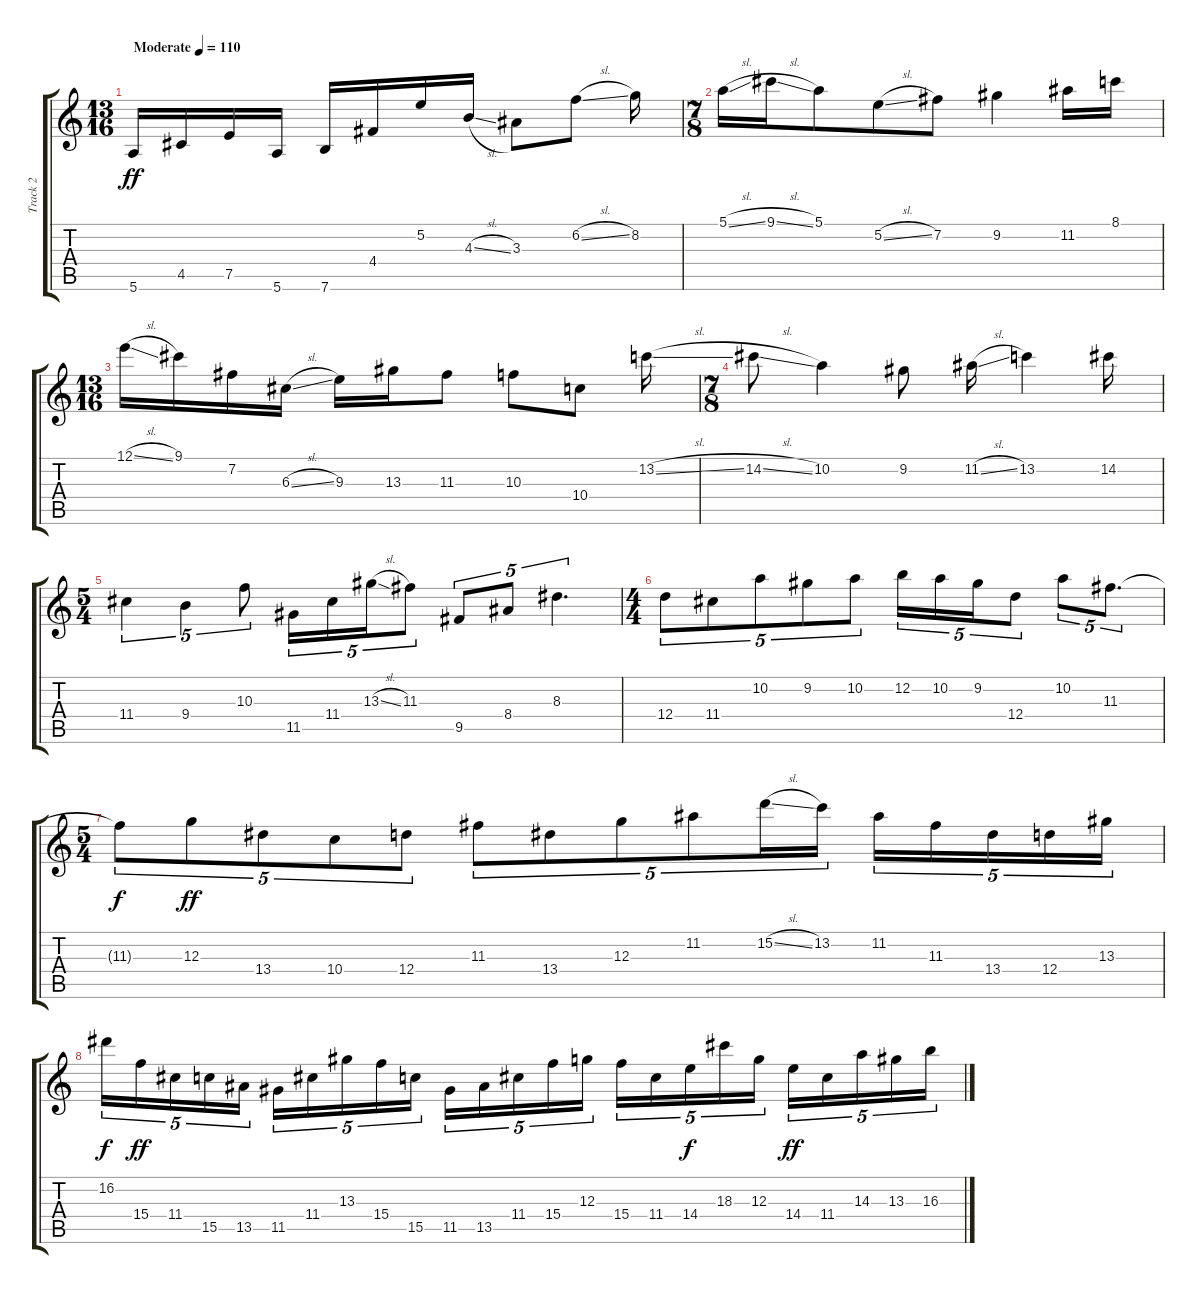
\track ("Track 2" "Track 2") {instrument distortionguitar}
\staff {score tabs}
\tuning (E4 B3 G3 D3 A2 E2) {hide}
\ts (13 16)
\tempo (110 "Moderate")
\clef g2
\ks c
5.6.16{dy ff instrument distortionguitar} 4.5.16 7.5.16 5.6.16 7.6.16 4.4.16 5.2.16 4.3{sl}.16 3.3.8 6.2{sl}.8 8.2.16 |
\ts (7 8)
5.1{sl}.16 9.1{sl}.16 5.1.8 5.2{sl}.8 7.2.8 9.2.4 11.2.16 8.1.16 |
\ts (13 16)
12.1{sl}.16 9.1.16 7.2.16 6.3{sl}.16 9.3.16 13.3.16 11.3.8 10.3.8 10.4.8 13.2{sl}.16 |
\ts (7 8)
14.2{sl}.8 10.2.4 9.2.8 11.2{sl}.16 13.2.4 14.2.16 |
\ts (5 4)
11.4.4{tu (5 4)} 9.4.4{tu (5 4)} 10.3.8{tu (5 4)} 11.5.16{tu (5 4)} 11.4.16{tu (5 4)} 13.3{sl}.16{tu (5 4)} 11.3.8{tu (5 4)} 9.5.8{tu (5 4)} 8.4.8{tu (5 4)} 8.3.4{d tu (5 4)} |
\ts (4 4)
12.4.8{tu (5 4)} 11.4.8{tu (5 4)} 10.2.8{tu (5 4)} 9.2.8{tu (5 4)} 10.2.8{tu (5 4)} 12.2.16{tu (5 4)} 10.2.16{tu (5 4)} 9.2.16{tu (5 4)} 12.4.8{tu (5 4)} 10.2.8{tu (5 4)} 11.3.8{d tu (5 4)} |
\ts (5 4)
11.3{t}.8{tu (5 4) dy f} 12.3.8{tu (5 4) dy ff} 13.4.8{tu (5 4)} 10.4.8{tu (5 4)} 12.4.8{tu (5 4)} 11.3.8{tu (5 4)} 13.4.8{tu (5 4)} 12.3.8{tu (5 4)} 11.2.8{tu (5 4)} 15.2{sl}.16{tu (5 4)} 13.2.16{tu (5 4)} 11.2.16{tu (5 4)} 11.3.16{tu (5 4)} 13.4.16{tu (5 4)} 12.4.16{tu (5 4)} 13.3.16{tu (5 4)} |
16.2.16{tu (5 4) dy f} 15.4.16{tu (5 4) dy ff} 11.4.16{tu (5 4)} 15.5.16{tu (5 4)} 13.5.16{tu (5 4)} 11.5.16{tu (5 4)} 11.4.16{tu (5 4)} 13.3.16{tu (5 4)} 15.4.16{tu (5 4)} 15.5.16{tu (5 4)} 11.5.16{tu (5 4)} 13.5.16{tu (5 4)} 11.4.16{tu (5 4)} 15.4.16{tu (5 4)} 12.3.16{tu (5 4)} 15.4.16{tu (5 4)} 11.4.16{tu (5 4)} 14.4.16{tu (5 4) dy f} 18.3.16{tu (5 4)} 12.3.16{tu (5 4)} 14.4.16{tu (5 4) dy ff} 11.4.16{tu (5 4)} 14.3.16{tu (5 4)} 13.3.16{tu (5 4)} 16.3.16{tu (5 4)}
